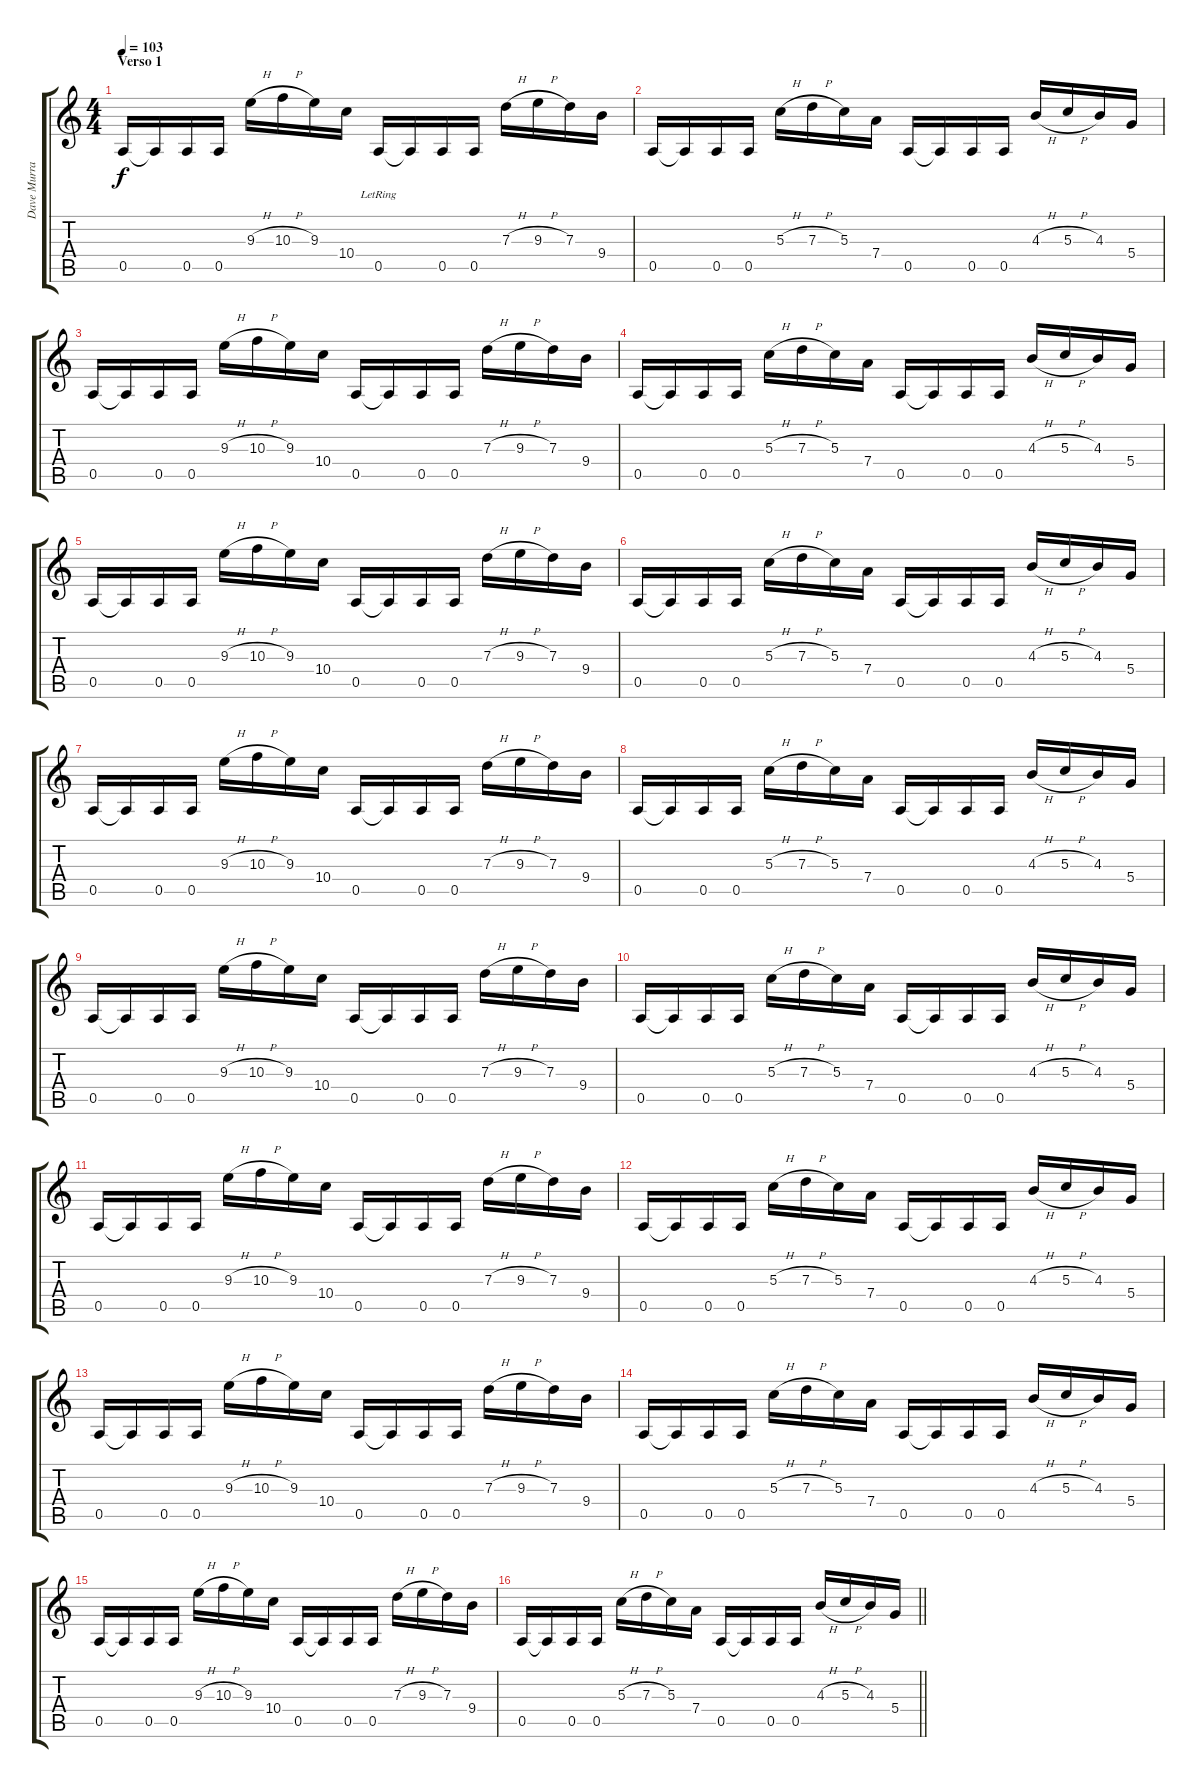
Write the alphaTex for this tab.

\track ("Dave Murray" "Dave Murra") {instrument distortionguitar}
\staff {score tabs}
\tuning (E4 B3 G3 D3 A2 E2) {hide}
\ts (4 4)
\section ("" "Verso 1")
\tempo 103
\clef g2
\ks c
0.5.16{dy f instrument electricguitarclean} 0.5{t}.16 0.5.16 0.5.16 9.3{h}.16 10.3{h}.16 9.3.16 10.4.16 0.5{lr}.16 0.5{t}.16 0.5.16 0.5.16 7.3{h}.16 9.3{h}.16 7.3.16 9.4.16 |
0.5.16 0.5{t}.16 0.5.16 0.5.16 5.3{h}.16 7.3{h}.16 5.3.16 7.4.16 0.5.16 0.5{t}.16 0.5.16 0.5.16 4.3{h}.16 5.3{h}.16 4.3.16 5.4.16 |
0.5.16 0.5{t}.16 0.5.16 0.5.16 9.3{h}.16 10.3{h}.16 9.3.16 10.4.16 0.5.16 0.5{t}.16 0.5.16 0.5.16 7.3{h}.16 9.3{h}.16 7.3.16 9.4.16 |
0.5.16 0.5{t}.16 0.5.16 0.5.16 5.3{h}.16 7.3{h}.16 5.3.16 7.4.16 0.5.16 0.5{t}.16 0.5.16 0.5.16 4.3{h}.16 5.3{h}.16 4.3.16 5.4.16 |
0.5.16 0.5{t}.16 0.5.16 0.5.16 9.3{h}.16 10.3{h}.16 9.3.16 10.4.16 0.5.16 0.5{t}.16 0.5.16 0.5.16 7.3{h}.16 9.3{h}.16 7.3.16 9.4.16 |
0.5.16 0.5{t}.16 0.5.16 0.5.16 5.3{h}.16 7.3{h}.16 5.3.16 7.4.16 0.5.16 0.5{t}.16 0.5.16 0.5.16 4.3{h}.16 5.3{h}.16 4.3.16 5.4.16 |
0.5.16 0.5{t}.16 0.5.16 0.5.16 9.3{h}.16 10.3{h}.16 9.3.16 10.4.16 0.5.16 0.5{t}.16 0.5.16 0.5.16 7.3{h}.16 9.3{h}.16 7.3.16 9.4.16 |
0.5.16 0.5{t}.16 0.5.16 0.5.16 5.3{h}.16 7.3{h}.16 5.3.16 7.4.16 0.5.16 0.5{t}.16 0.5.16 0.5.16 4.3{h}.16 5.3{h}.16 4.3.16 5.4.16 |
0.5.16 0.5{t}.16 0.5.16 0.5.16 9.3{h}.16 10.3{h}.16 9.3.16 10.4.16 0.5.16 0.5{t}.16 0.5.16 0.5.16 7.3{h}.16 9.3{h}.16 7.3.16 9.4.16 |
0.5.16 0.5{t}.16 0.5.16 0.5.16 5.3{h}.16 7.3{h}.16 5.3.16 7.4.16 0.5.16 0.5{t}.16 0.5.16 0.5.16 4.3{h}.16 5.3{h}.16 4.3.16 5.4.16 |
0.5.16 0.5{t}.16 0.5.16 0.5.16 9.3{h}.16 10.3{h}.16 9.3.16 10.4.16 0.5.16 0.5{t}.16 0.5.16 0.5.16 7.3{h}.16 9.3{h}.16 7.3.16 9.4.16 |
0.5.16 0.5{t}.16 0.5.16 0.5.16 5.3{h}.16 7.3{h}.16 5.3.16 7.4.16 0.5.16 0.5{t}.16 0.5.16 0.5.16 4.3{h}.16 5.3{h}.16 4.3.16 5.4.16 |
0.5.16 0.5{t}.16 0.5.16 0.5.16 9.3{h}.16 10.3{h}.16 9.3.16 10.4.16 0.5.16 0.5{t}.16 0.5.16 0.5.16 7.3{h}.16 9.3{h}.16 7.3.16 9.4.16 |
0.5.16 0.5{t}.16 0.5.16 0.5.16 5.3{h}.16 7.3{h}.16 5.3.16 7.4.16 0.5.16 0.5{t}.16 0.5.16 0.5.16 4.3{h}.16 5.3{h}.16 4.3.16 5.4.16 |
0.5.16 0.5{t}.16 0.5.16 0.5.16 9.3{h}.16 10.3{h}.16 9.3.16 10.4.16 0.5.16 0.5{t}.16 0.5.16 0.5.16 7.3{h}.16 9.3{h}.16 7.3.16 9.4.16 |
\barLineRight lightlight
0.5.16 0.5{t}.16 0.5.16 0.5.16 5.3{h}.16 7.3{h}.16 5.3.16 7.4.16 0.5.16 0.5{t}.16 0.5.16 0.5.16 4.3{h}.16 5.3{h}.16 4.3.16 5.4.16
